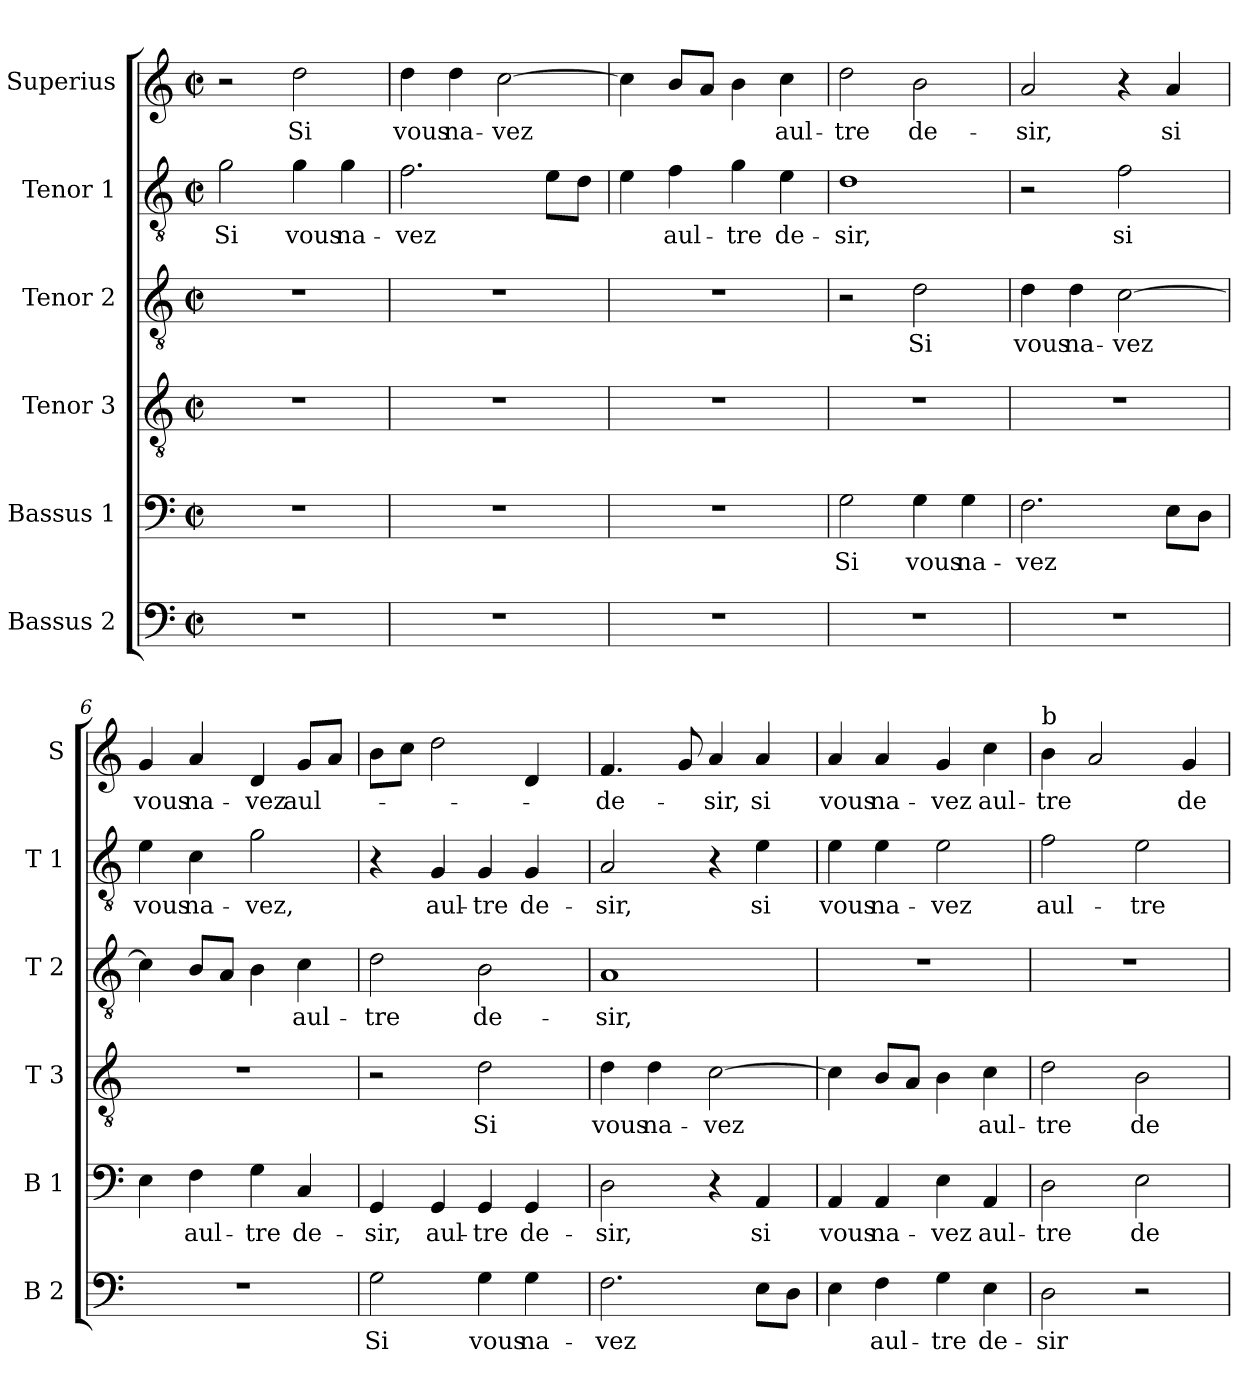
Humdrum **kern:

**kern	**text	**kern	**text	**kern	**text	**kern	**text	**kern	**text	**kern	**text
*part6	*part6	*part5	*part5	*part4	*part4	*part3	*part3	*part2	*part2	*part1	*part1
*staff6	*staff6	*staff5	*staff5	*staff4	*staff4	*staff3	*staff3	*staff2	*staff2	*staff1	*staff1
*I"Bassus 2	*	*I"Bassus 1	*	*I"Tenor 3	*	*I"Tenor 2	*	*I"Tenor 1	*	*I"Superius	*
*I'B 2	*	*I'B 1	*	*I'T 3	*	*I'T 2	*	*I'T 1	*	*I'S	*
*clefF4	*	*clefF4	*	*clefGv2	*	*clefGv2	*	*clefGv2	*	*clefG2	*
*k[]	*	*k[]	*	*k[]	*	*k[]	*	*k[]	*	*k[]	*
*C:	*	*C:	*	*C:	*	*C:	*	*C:	*	*C:	*
*M2/2	*	*M2/2	*	*M2/2	*	*M2/2	*	*M2/2	*	*M2/2	*
*met(c|)	*	*met(c|)	*	*met(c|)	*	*met(c|)	*	*met(c|)	*	*met(c|)	*
=1	=1	=1	=1	=1	=1	=1	=1	=1	=1	=1	=1
1r	.	1r	.	1r	.	1r	.	2g\	Si	2r	.
.	.	.	.	.	.	.	.	4g\	vous	2dd\	Si
.	.	.	.	.	.	.	.	4g\	na-	.	.
=2	=2	=2	=2	=2	=2	=2	=2	=2	=2	=2	=2
1r	.	1r	.	1r	.	1r	.	2.f\	-vez	4dd\	vous
.	.	.	.	.	.	.	.	.	.	4dd\	na-
.	.	.	.	.	.	.	.	.	.	[2cc\	-vez
.	.	.	.	.	.	.	.	8e\L	.	.	.
.	.	.	.	.	.	.	.	8d\J	.	.	.
=3	=3	=3	=3	=3	=3	=3	=3	=3	=3	=3	=3
1r	.	1r	.	1r	.	1r	.	4e\	.	4cc\]	.
.	.	.	.	.	.	.	.	4f\	aul-	8b/L	.
.	.	.	.	.	.	.	.	.	.	8a/J	.
.	.	.	.	.	.	.	.	4g\	-tre	4b\	.
.	.	.	.	.	.	.	.	4e\	de-	4cc\	aul-
=4	=4	=4	=4	=4	=4	=4	=4	=4	=4	=4	=4
1r	.	2G\	Si	1r	.	2r	.	1d	-sir,	2dd\	-tre
.	.	4G\	vous	.	.	2d\	Si	.	.	2b\	de-
.	.	4G\	na-	.	.	.	.	.	.	.	.
=5	=5	=5	=5	=5	=5	=5	=5	=5	=5	=5	=5
1r	.	2.F\	-vez	1r	.	4d\	vous	2r	.	2a/	-sir,
.	.	.	.	.	.	4d\	na-	.	.	.	.
.	.	.	.	.	.	[2c\	-vez	2f\	si	4r	.
.	.	8E\L	.	.	.	.	.	.	.	4a/	si
.	.	8D\J	.	.	.	.	.	.	.	.	.
=6	=6	=6	=6	=6	=6	=6	=6	=6	=6	=6	=6
1r	.	4E\	.	1r	.	4c\]	.	4e\	vous	4g/	vous
.	.	4F\	aul-	.	.	8B/L	.	4c\	na-	4a/	na-
.	.	.	.	.	.	8A/J	.	.	.	.	.
.	.	4G\	-tre	.	.	4B\	.	2g\	-vez,	4d/	-vez
.	.	4C/	de-	.	.	4c\	aul-	.	.	8g/L	aul-
.	.	.	.	.	.	.	.	.	.	8a/J	.
!!LO:LB:g=z
=7	=7	=7	=7	=7	=7	=7	=7	=7	=7	=7	=7
2G\	Si	4GG/	-sir,	2r	.	2d\	-tre	4r	.	8b\L	.
.	.	.	.	.	.	.	.	.	.	8cc\J	.
.	.	4GG/	aul-	.	.	.	.	4G/	aul-	2dd\	.
4G\	vous	4GG/	-tre	2d\	Si	2B\	de-	4G/	-tre	.	.
4G\	na-	4GG/	de-	.	.	.	.	4G/	de-	4d/	.
=8	=8	=8	=8	=8	=8	=8	=8	=8	=8	=8	=8
2.F\	-vez	2D\	-sir,	4d\	vous	1A	-sir,	2A/	-sir,	4.f/	-de-
.	.	.	.	4d\	na-	.	.	.	.	.	.
.	.	.	.	.	.	.	.	.	.	8g/	.
.	.	4r	.	[2c\	-vez	.	.	4r	.	4a/	-sir,
8E\L	.	4AA/	si	.	.	.	.	4e\	si	4a/	si
8D\J	.	.	.	.	.	.	.	.	.	.	.
=9	=9	=9	=9	=9	=9	=9	=9	=9	=9	=9	=9
4E\	.	4AA/	vous	4c\]	.	1r	.	4e\	vous	4a/	vous
4F\	aul-	4AA/	na-	8B/L	.	.	.	4e\	na-	4a/	na-
.	.	.	.	8A/J	.	.	.	.	.	.	.
4G\	-tre	4E\	-vez	4B\	.	.	.	2e\	-vez	4g/	-vez
4E\	de-	4AA/	aul-	4c\	aul-	.	.	.	.	4cc\	aul-
=10	=10	=10	=10	=10	=10	=10	=10	=10	=10	=10	=10
!	!	!	!	!	!	!	!	!	!	!LO:TX:a:t=b	!
2D\	-sir	2D\	-tre	2d\	-tre	1r	.	2f\	aul-	4b\	-tre
.	.	.	.	.	.	.	.	.	.	2a/	.
2r	.	2E\	de-	2B\	de-	.	.	2e\	-tre	.	.
.	.	.	.	.	.	.	.	.	.	4g/	de-
=	=	=	=	=	=	=	=	=	=	=	=
*-	*-	*-	*-	*-	*-	*-	*-	*-	*-	*-	*-
